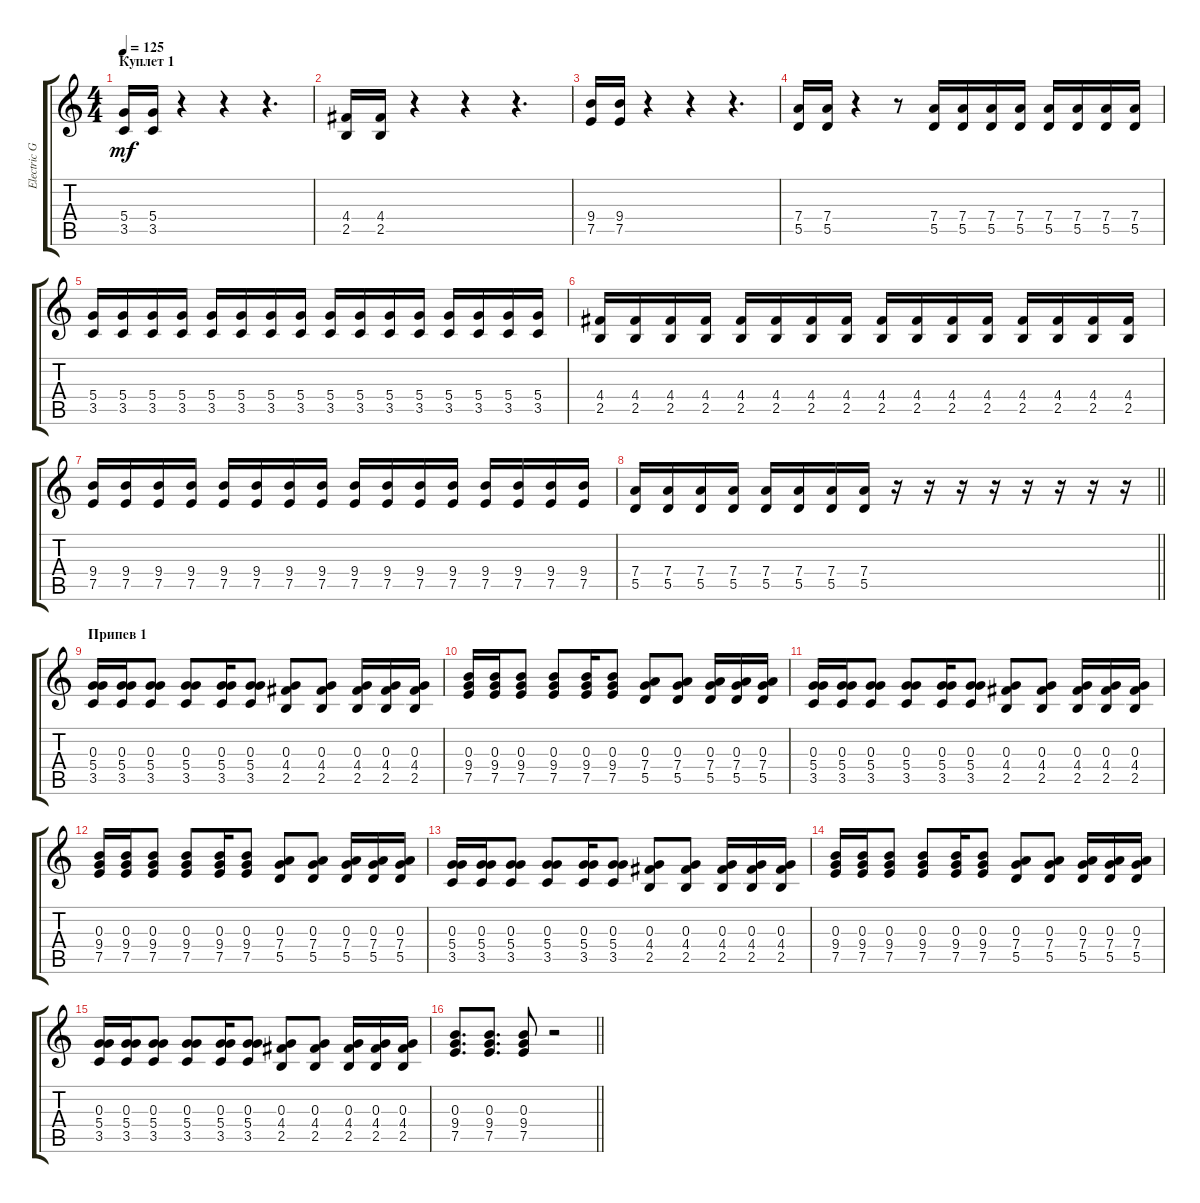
\track ("Electric Guitar" "Electric G") {mute instrument overdrivenguitar}
\staff {score tabs}
\tuning (E4 B3 G3 D3 A2 E2) {hide}
\ts (4 4)
\section ("" "Куплет 1")
\tempo 125
\clef g2
\ks c
(5.4 3.5).16{dy mf} (5.4 3.5).16 r.4 r.4 r.4{d} |
(4.4 2.5).16 (4.4 2.5).16 r.4 r.4 r.4{d} |
(9.4 7.5).16 (9.4 7.5).16 r.4 r.4 r.4{d} |
(7.4 5.5).16 (7.4 5.5).16 r.4 r.8 (7.4 5.5).16 (7.4 5.5).16 (7.4 5.5).16 (7.4 5.5).16 (7.4 5.5).16 (7.4 5.5).16 (7.4 5.5).16 (7.4 5.5).16 |
(5.4 3.5).16 (5.4 3.5).16 (5.4 3.5).16 (5.4 3.5).16 (5.4 3.5).16 (5.4 3.5).16 (5.4 3.5).16 (5.4 3.5).16 (5.4 3.5).16 (5.4 3.5).16 (5.4 3.5).16 (5.4 3.5).16 (5.4 3.5).16 (5.4 3.5).16 (5.4 3.5).16 (5.4 3.5).16 |
(4.4 2.5).16 (4.4 2.5).16 (4.4 2.5).16 (4.4 2.5).16 (4.4 2.5).16 (4.4 2.5).16 (4.4 2.5).16 (4.4 2.5).16 (4.4 2.5).16 (4.4 2.5).16 (4.4 2.5).16 (4.4 2.5).16 (4.4 2.5).16 (4.4 2.5).16 (4.4 2.5).16 (4.4 2.5).16 |
(9.4 7.5).16 (9.4 7.5).16 (9.4 7.5).16 (9.4 7.5).16 (9.4 7.5).16 (9.4 7.5).16 (9.4 7.5).16 (9.4 7.5).16 (9.4 7.5).16 (9.4 7.5).16 (9.4 7.5).16 (9.4 7.5).16 (9.4 7.5).16 (9.4 7.5).16 (9.4 7.5).16 (9.4 7.5).16 |
\barLineRight lightlight
(7.4 5.5).16 (7.4 5.5).16 (7.4 5.5).16 (7.4 5.5).16 (7.4 5.5).16 (7.4 5.5).16 (7.4 5.5).16 (7.4 5.5).16 r.16 r.16 r.16 r.16 r.16 r.16 r.16 r.16 |
\section ("" "Припев 1")
(0.3 5.4 3.5).16 (0.3 5.4 3.5).16 (0.3 5.4 3.5).8 (0.3 5.4 3.5).8 (0.3 5.4 3.5).16 (0.3 5.4 3.5).8 (0.3 4.4 2.5).8 (0.3 4.4 2.5).8 (0.3 4.4 2.5).16 (0.3 4.4 2.5).16 (0.3 4.4 2.5).16 |
(0.3 9.4 7.5).16 (0.3 9.4 7.5).16 (0.3 9.4 7.5).8 (0.3 9.4 7.5).8 (0.3 9.4 7.5).16 (0.3 9.4 7.5).8 (0.3 7.4 5.5).8 (0.3 7.4 5.5).8 (0.3 7.4 5.5).16 (0.3 7.4 5.5).16 (0.3 7.4 5.5).16 |
(0.3 5.4 3.5).16 (0.3 5.4 3.5).16 (0.3 5.4 3.5).8 (0.3 5.4 3.5).8 (0.3 5.4 3.5).16 (0.3 5.4 3.5).8 (0.3 4.4 2.5).8 (0.3 4.4 2.5).8 (0.3 4.4 2.5).16 (0.3 4.4 2.5).16 (0.3 4.4 2.5).16 |
(0.3 9.4 7.5).16 (0.3 9.4 7.5).16 (0.3 9.4 7.5).8 (0.3 9.4 7.5).8 (0.3 9.4 7.5).16 (0.3 9.4 7.5).8 (0.3 7.4 5.5).8 (0.3 7.4 5.5).8 (0.3 7.4 5.5).16 (0.3 7.4 5.5).16 (0.3 7.4 5.5).16 |
(0.3 5.4 3.5).16 (0.3 5.4 3.5).16 (0.3 5.4 3.5).8 (0.3 5.4 3.5).8 (0.3 5.4 3.5).16 (0.3 5.4 3.5).8 (0.3 4.4 2.5).8 (0.3 4.4 2.5).8 (0.3 4.4 2.5).16 (0.3 4.4 2.5).16 (0.3 4.4 2.5).16 |
(0.3 9.4 7.5).16 (0.3 9.4 7.5).16 (0.3 9.4 7.5).8 (0.3 9.4 7.5).8 (0.3 9.4 7.5).16 (0.3 9.4 7.5).8 (0.3 7.4 5.5).8 (0.3 7.4 5.5).8 (0.3 7.4 5.5).16 (0.3 7.4 5.5).16 (0.3 7.4 5.5).16 |
(0.3 5.4 3.5).16 (0.3 5.4 3.5).16 (0.3 5.4 3.5).8 (0.3 5.4 3.5).8 (0.3 5.4 3.5).16 (0.3 5.4 3.5).8 (0.3 4.4 2.5).8 (0.3 4.4 2.5).8 (0.3 4.4 2.5).16 (0.3 4.4 2.5).16 (0.3 4.4 2.5).16 |
\barLineRight lightlight
(0.3 9.4 7.5).8{d} (0.3 9.4 7.5).8{d} (0.3 9.4 7.5).8 r.2
